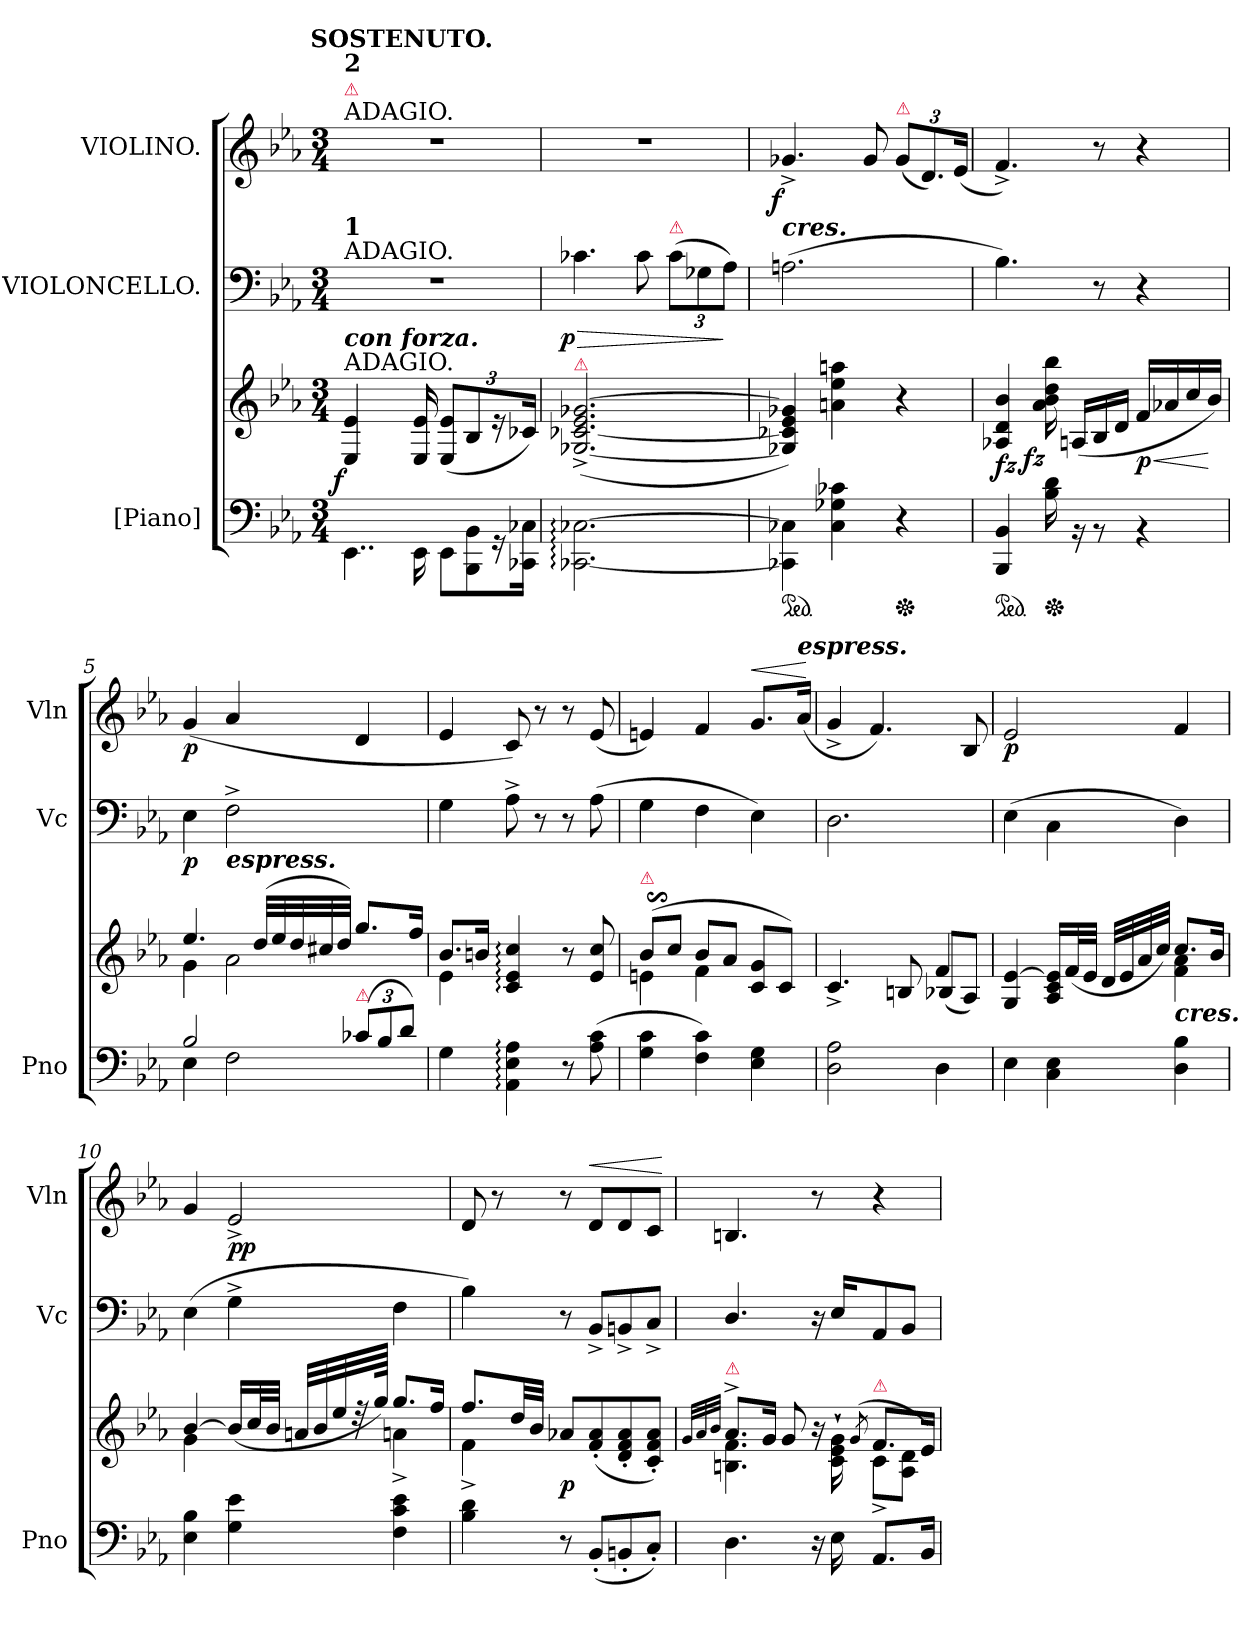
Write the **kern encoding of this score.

**kern	**kern	**dynam	**kern	**dynam	**kern	**dynam
*part3	*part3	*part3	*part2	*part2	*part1	*part1
*staff4	*staff3	*staff3/4	*staff2	*staff2	*staff1	*staff1
*I"[Piano]	*	*	*I"VIOLONCELLO.	*	*I"VIOLINO.	*
*I'Pno	*	*	*I'Vc	*	*I'Vln	*
*clefF4	*clefG2	*	*clefF4	*	*clefG2	*
*k[b-e-a-]	*k[b-e-a-]	*	*k[b-e-a-]	*	*k[b-e-a-]	*
*c:	*c:	*	*c:	*	*c:	*
!!LO:TX:omd:t=SOSTENUTO.
*M3/4	*M3/4	*	*M3/4	*	*M3/4	*
=1	=1	=1	=1	=1	=1	=1
!	!	!	!	!	!LO:TX:a:t=ADAGIO.	!
!	!	!	!	!	!LO:TX:a:color=crimson:t=⚠	!
!	!	!	!	!	!LO:TX:a:B:t=2	!
!	!	!	!LO:TX:a:t=ADAGIO.	!	!	!
!	!	!	!LO:TX:a:B:t=1	!	!	!
!	!LO:TX:a:t=ADAGIO.	!	!	!	!	!
!	!LO:TX:a:Bi:t=con forza.	!	!	!	!	!
!	!LO:N:vis=4	!LO:DY:rj	!	!	!	!
4..EE-\	4..E-/ 4..e-/	f	2.rF	.	2.r	.
16EE-\	16E-/ 16e-/	.	.	.	.	.
*Xtuplet	*	*	*	*	*	*
12EE-\L	(>12E-/ 12e-/L	.	.	.	.	.
12BBB-\ 12BB-\	12B-/	.	.	.	.	.
24rGG	24re	.	.	.	.	.
24CC-X\ 24C-X\Jk	24c-XJk)	.	.	.	.	.
=2	=2	=2	=2	=2	=2	=2
!	!LO:TX:a:color=crimson:t=⚠	!	!	!	!	!
!	!	!	!	!LO:HP:b	!	!
!	!	!	!	!LO:DY:n=1:rj	!	!
[2.CC-X:\ [2.C-X:\	(>[2.G-X^> [2.c-X^> 2.e-^> [2.g-X^>	.	4.c-X	> p	2.r	.
.	.	.	8c-	.	.	.
!	!	!	!LO:TX:a:color=crimson:t=⚠	!	!	!
.	.	.	(>12c-L	.	.	.
.	.	.	12G-X	.	.	.
.	.	.	12A-J)	]	.	.
=3	=3	=3	=3	=3	=3	=3
!	!	!	!LO:TX:Bi:t=cres.	!	!	!
!	!	!	!	!	!	!LO:DY:rj
*ped	*	*	*	*	*	*
4CC-X]\ 4C-X]\	4G-X] 4c-X] 4e- 4g-X])	.	(>2.An	.	4.g-X^<	f
4C- 4G-X 4c-X	4an 4ee- 4aan	.	.	.	.	.
.	.	.	.	.	8g-	.
!	!	!	!	!	!LO:TX:a:color=crimson:t=⚠	!
*Xped	*	*	*	*	*	*
4r	4r	.	.	.	(<12g-L	.
.	.	.	.	.	12.d)	.
.	.	.	.	.	(<24e-Jk	.
=4	=4	=4	=4	=4	=4	=4
*ped	*	*	*	*	*	*
4BBB- 4BB-	4A-X 4d 4b-	fz	4.B-)	.	4.f^>)	.
!	!	!LO:DY:rj	!	!	!	!
*Xped	*	*	*	*	*	*
16B- 16d	16a- 16b- 16dd 16bb-	fz	.	.	.	.
16rBB	(<16An/LL	.	.	.	.	.
8rBB	16B-/	.	8r	.	8r	.
.	16dJJ	.	.	.	.	.
4rBB	16fLL	< p	4r	.	4r	.
.	16a-X	.	.	.	.	.
.	16cc	.	.	.	.	.
.	16b-JJ)	[	.	.	.	.
=5	=5	=5	=5	=5	=5	=5
*^	*^	*	*	*	*	*
2B-	4E-	4.ee-	4g	.	4E-	p	(<4g	p
!	!	!	!LO:TX:a:Bi:t=espress.	!	!	!	!	!
.	2F	.	2a-	.	2F^<	.	4a-	.
*	*	*Xtuplet	*	*	*	*	*	*
.	.	(<40ddLLL	.	.	.	.	.	.
.	.	40ee-	.	.	.	.	.	.
.	.	40dd	.	.	.	.	.	.
.	.	40cc#X	.	.	.	.	.	.
.	.	40ddJJJ)	.	.	.	.	.	.
*tuplet	*	*	*	*	*	*	*	*
!LO:TX:a:color=crimson:t=⚠	!	!	!	!	!	!	!	!
(<12c-XL	.	8.ggL	.	.	.	.	4d	.
12B-	.	.	.	.	.	.	.	.
12dJ)	.	.	.	.	.	.	.	.
.	.	16ffJk	.	.	.	.	.	.
*v	*v	*	*	*	*	*	*	*
=6	=6	=6	=6	=6	=6	=6	=6
4G	8.b-L	4e-	.	4G	.	4e-	.
.	16bnJk	.	.	.	.	.	.
4AA-: 4E-: 4A-:	4c: 4e-: 4cc:	2rAyy	.	8A-^<	.	8c)	.
.	.	.	.	8r	.	8r	.
8r	8r	.	.	8r	.	8r	.
(8A- 8c	8e- 8cc	.	.	(>8A-	.	(<8e-	.
=7	=7	=7	=7	=7	=7	=7	=7
!	!LO:TX:a:color=crimson:t=⚠	!	!	!	!	!	!
4G 4c	(>8b-$SSL	4en	.	4G	.	4en)	.
.	8ccJ	.	.	.	.	.	.
4F 4c)	8b-L	4f	.	4F	.	4f	.
.	8a-J	.	.	.	.	.	.
!	!	!	!	!	!	!	!LO:HP:a
4E- 4G	8c 8gL	4rFyy	.	4E-)	.	8.gL	<
.	8cJ)	.	.	.	.	.	.
!	!	!	!	!	!	!LO:TX:a:Bi:t=espress.	!
.	.	.	.	.	.	(<16a-Jk	.
*	*v	*v	*	*	*	*	*
.	.	.	.	.	.	[
=8	=8	=8	=8	=8	=8	=8
*	*^	*	*	*	*	*
2D 2A-	4.c^<	2rFyy	.	2.D	.	4g^>	.
.	.	.	.	.	.	4.f)	.
.	8Bn	.	.	.	.	.	.
4D	4f	(<8B-XL	.	.	.	.	.
.	.	8A-/J)	.	.	.	8B-	.
=9	=9	=9	=9	=9	=9	=9	=9
4E-\	4G/ [4e-/	2rDyy	.	(>4E-	.	2e-	p
4C\ 4E-\	16A-/ 16c/ 16e-]/LL	.	.	4C\	.	.	.
.	(<32fL	.	.	.	.	.	.
.	32e-JJJ	.	.	.	.	.	.
.	32dLLL	.	.	.	.	.	.
.	32e-	.	.	.	.	.	.
.	32a-	.	.	.	.	.	.
.	32ccJJJ)	.	.	.	.	.	.
!	!LO:TX:c:Bi:t=cres.	!	!	!	!	!	!
4D 4B-	8.ccL	4f 4a-	.	4D)	.	4f	.
.	16b-Jk	.	.	.	.	.	.
=10	=10	=10	=10	=10	=10	=10	=10
4E- 4B-	[4b-	4g	.	(>4E-	.	4g	.
4G 4e-	(<16b-/LL]	4reyy	.	4G^<	.	2e-^>	pp
.	32cc/L	.	.	.	.	.	.
.	32b-/JJJ	.	.	.	.	.	.
.	32an/LLL	.	.	.	.	.	.
.	32b-/	.	.	.	.	.	.
.	32ee-/	.	.	.	.	.	.
!	!LO:N:vis=32	!	!	!	!	!	!
.	64rdd	.	.	.	.	.	.
.	64gg/JJJk)	.	.	.	.	.	.
4F 4c 4e-	8.ggL	4an^<	.	4F	.	.	.
.	16ffJk	.	.	.	.	.	.
=11	=11	=11	=11	=11	=11	=11	=11
4B- 4d	8.ffL	4f^<	.	4B-)	.	8d	.
.	.	.	.	.	.	8r	.
.	32ddLL	.	.	.	.	.	.
.	32b-JJJ	.	.	.	.	.	.
8r	8a-XL	2rcyy	p	8r	.	8r	.
!	!	!	!	!	!	!	!LO:HP:a
(8BB-'<L	(<8f'< 8a-'<	.	.	8BB-^<L	.	8dL	<
8BBn'<	8d'< 8f'< 8a-'<	.	.	8BBn^<	.	8d	.
8C'<J)	8c'< 8f'< 8a-'<J)	.	.	8C^<J	.	8cJ	.
*	*v	*v	*	*	*	*	*
.	.	.	.	.	.	[
=12	=12	=12	=12	=12	=12	=12
.	32qqg/LLL	.	.	.	.	.
.	32qqa-/	.	.	.	.	.
.	32qqb-/JJJ	.	.	.	.	.
*	*^	*	*	*	*	*
!	!LO:TX:a:color=crimson:t=⚠	!	!	!	!	!	!
4.D	8.a-^>L	4.Bn 4.f	.	4.D/	.	4.Bn	.
.	16gJk	.	.	.	.	.	.
.	8g	.	.	.	.	.	.
16r	16r	16rcyy	.	16r	.	8r	.
16E-	16rddyy	16c`>\ 16e-`>\ 16g`>\	.	16E-KL	.	.	.
.	(>8qg/	.	.	.	.	.	.
!	!LO:TX:a:color=crimson:t=⚠	!	!	!	!	!	!
8.AA-L	8.fL	8c^<L	.	8AA-	.	4r	.
.	.	8A- 8dJ	.	8BB-J	.	.	.
16BB-Jk	16e-Jk)	.	.	.	.	.	.
*	*v	*v	*	*	*	*	*
=	=	=	=	=	=	=
*-	*-	*-	*-	*-	*-	*-
